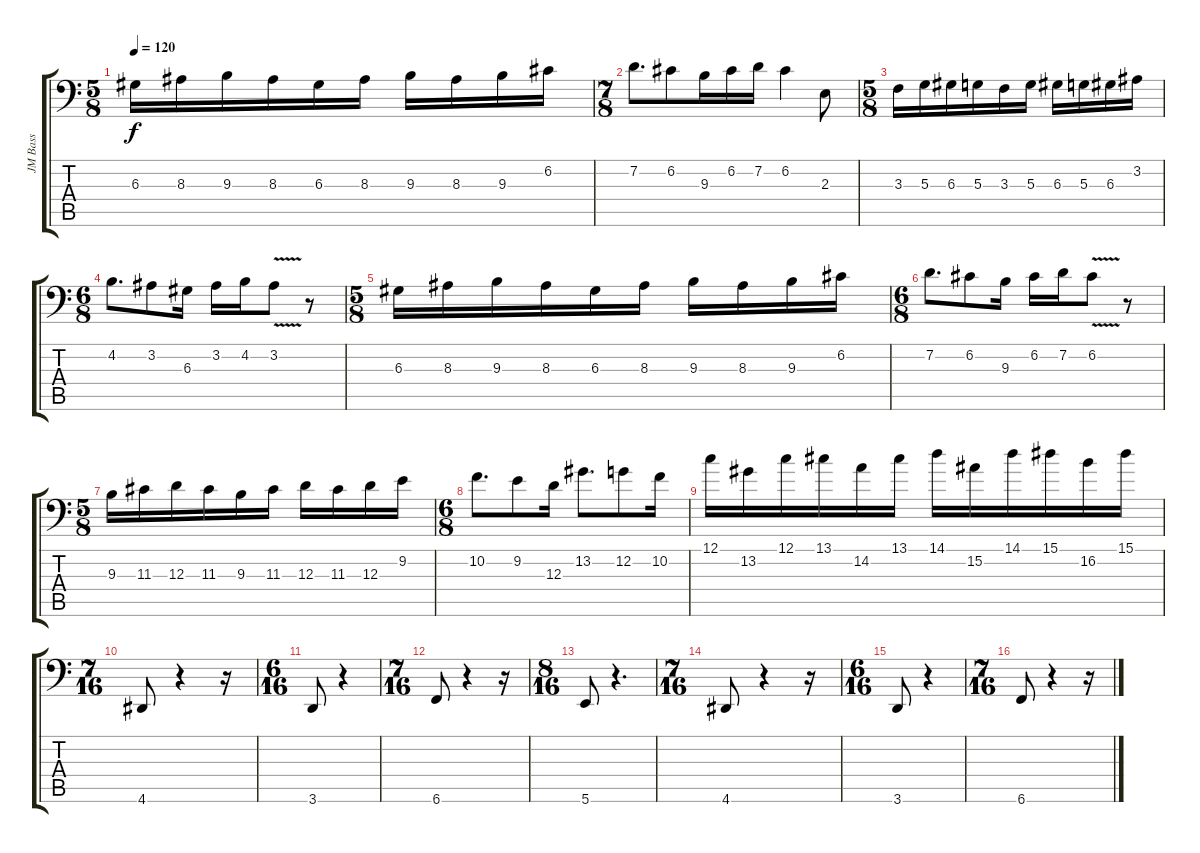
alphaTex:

\track ("JM Bass" "JM Bass") {instrument electricbassfinger}
\staff {score tabs}
\tuning (C3 G2 D2 A1 E1 B0) {hide}
\ts (5 8)
\tempo 120
\clef f4
\ks c
6.3.16{dy f} 8.3.16 9.3.16 8.3.16 6.3.16 8.3.16 9.3.16 8.3.16 9.3.16 6.2.16 |
\ts (7 8)
7.2.8{d} 6.2.8 9.3.16 6.2.16 7.2.16 6.2.4 2.3.8 |
\ts (5 8)
3.3.16 5.3.16 6.3.16 5.3.16 3.3.16 5.3.16 6.3.16 5.3.16 6.3.16 3.2.16 |
\ts (6 8)
4.2.8{d} 3.2.8 6.3.16 3.2.16 4.2.16 3.2{v}.8 r.8 |
\ts (5 8)
6.3.16 8.3.16 9.3.16 8.3.16 6.3.16 8.3.16 9.3.16 8.3.16 9.3.16 6.2.16 |
\ts (6 8)
7.2.8{d} 6.2.8 9.3.16 6.2.16 7.2.16 6.2{v}.8 r.8 |
\ts (5 8)
9.3.16 11.3.16 12.3.16 11.3.16 9.3.16 11.3.16 12.3.16 11.3.16 12.3.16 9.2.16 |
\ts (6 8)
10.2.8{d} 9.2.8 12.3.16 13.2.8{d} 12.2.8 10.2.16 |
12.1.16 13.2.16 12.1.16 13.1.16 14.2.16 13.1.16 14.1.16 15.2.16 14.1.16 15.1.16 16.2.16 15.1.16 |
\ts (7 16)
4.6.8 r.4 r.16 |
\ts (6 16)
3.6.8 r.4 |
\ts (7 16)
6.6.8 r.4 r.16 |
\ts (8 16)
5.6.8 r.4{d} |
\ts (7 16)
4.6.8 r.4 r.16 |
\ts (6 16)
3.6.8 r.4 |
\ts (7 16)
6.6.8 r.4 r.16
